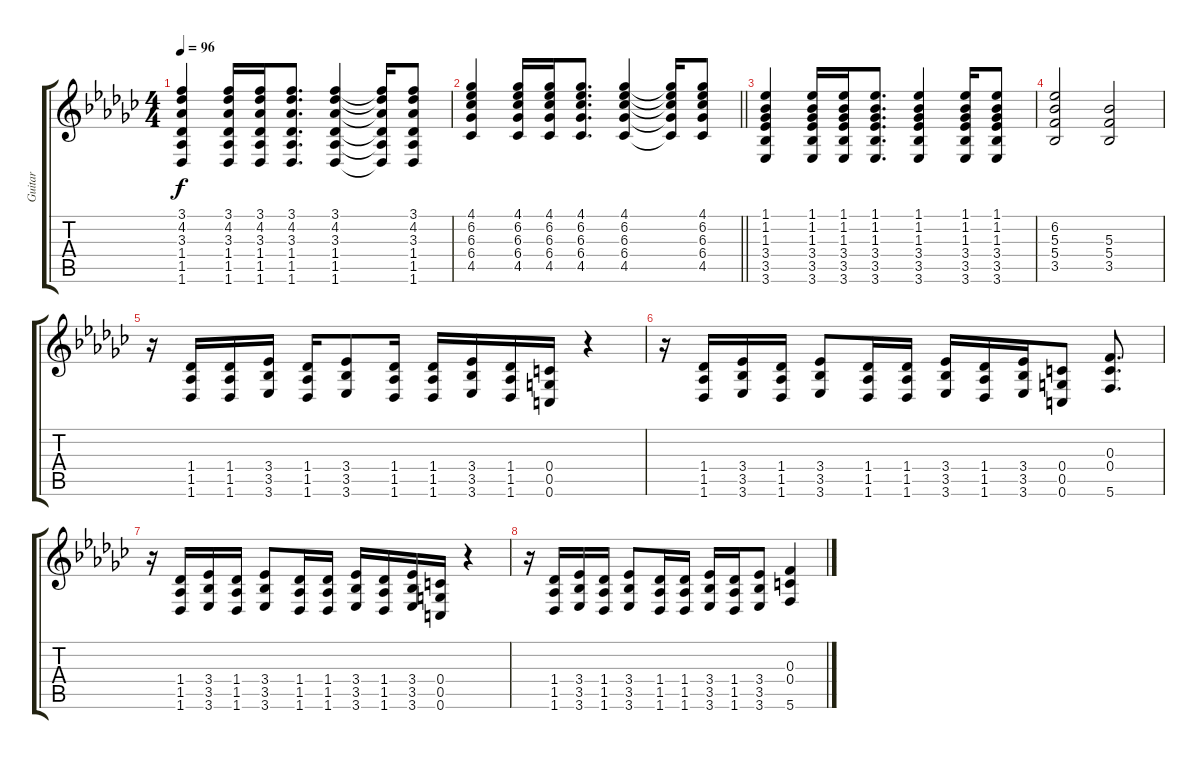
\track ("Guitar" "Guitar") {instrument distortionguitar}
\staff {score tabs}
\tuning (D4 A3 F3 C3 G2 C2) {hide}
\ts (4 4)
\tempo 96
\clef g2
\ks gb
(3.1 4.2 3.3 1.4 1.5 1.6).4{dy f} (3.1 4.2 3.3 1.4 1.5 1.6).16 (3.1 4.2 3.3 1.4 1.5 1.6).16 (3.1 4.2 3.3 1.4 1.5 1.6).8{d} (3.1 4.2 3.3 1.4 1.5 1.6).4 (3.1{t} 4.2{t} 3.3{t} 1.4{t} 1.5{t} 1.6{t}).16 (3.1 4.2 3.3 1.4 1.5 1.6).8 |
\barLineRight lightlight
(4.1 6.2 6.3 6.4 4.5).4 (4.1 6.2 6.3 6.4 4.5).16 (4.1 6.2 6.3 6.4 4.5).16 (4.1 6.2 6.3 6.4 4.5).8{d} (4.1 6.2 6.3 6.4 4.5).4 (4.1{t} 6.2{t} 6.3{t} 6.4{t} 4.5{t}).16 (4.1 6.2 6.3 6.4 4.5).8 |
(1.1 1.2 1.3 3.4 3.5 3.6).4 (1.1 1.2 1.3 3.4 3.5 3.6).16 (1.1 1.2 1.3 3.4 3.5 3.6).16 (1.1 1.2 1.3 3.4 3.5 3.6).8{d} (1.1 1.2 1.3 3.4 3.5 3.6).4 (1.1 1.2 1.3 3.4 3.5 3.6).16 (1.1 1.2 1.3 3.4 3.5 3.6).8 |
(6.2 5.3 5.4 3.5).2 (5.3 5.4 3.5).2 |
r.16 (1.4 1.5 1.6).16 (1.4 1.5 1.6).16 (3.4 3.5 3.6).16 (1.4 1.5 1.6).16 (3.4 3.5 3.6).8 (1.4 1.5 1.6).16 (1.4 1.5 1.6).16 (3.4 3.5 3.6).16 (1.4 1.5 1.6).16 (0.4 0.5 0.6).16 r.4 |
r.16 (1.4 1.5 1.6).16 (3.4 3.5 3.6).16 (1.4 1.5 1.6).16 (3.4 3.5 3.6).8 (1.4 1.5 1.6).16 (1.4 1.5 1.6).16 (3.4 3.5 3.6).16 (1.4 1.5 1.6).16 (3.4 3.5 3.6).16 (0.4 0.5 0.6).8 (0.3 0.4 5.6).8{d} |
r.16 (1.4 1.5 1.6).16 (3.4 3.5 3.6).16 (1.4 1.5 1.6).16 (3.4 3.5 3.6).8 (1.4 1.5 1.6).16 (1.4 1.5 1.6).16 (3.4 3.5 3.6).16 (1.4 1.5 1.6).16 (3.4 3.5 3.6).16 (0.4 0.5 0.6).16 r.4 |
r.16 (1.4 1.5 1.6).16 (3.4 3.5 3.6).16 (1.4 1.5 1.6).16 (3.4 3.5 3.6).8 (1.4 1.5 1.6).16 (1.4 1.5 1.6).16 (3.4 3.5 3.6).16 (1.4 1.5 1.6).16 (3.4 3.5 3.6).8 (0.3 0.4 5.6).4
